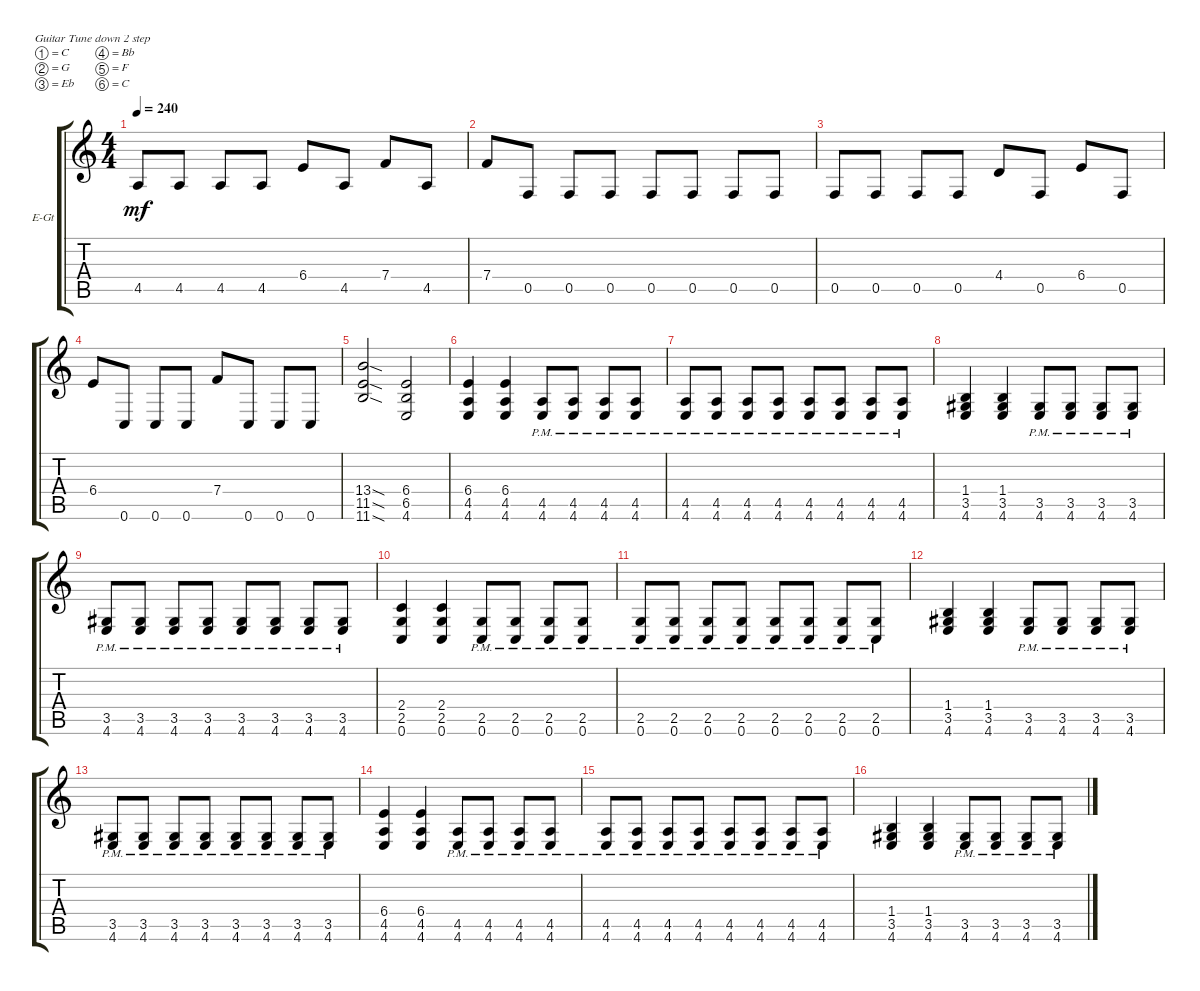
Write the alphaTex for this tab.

\defaultSystemsLayout 4
\bracketExtendMode groupsimilarinstruments
\firstSystemTrackNameOrientation horizontal
\otherSystemsTrackNameOrientation horizontal
\track ("Knight Rhythm" "E-Gt") {instrument overdrivenguitar}
\staff {score tabs}
\tuning (C4 G3 Eb3 Bb2 F2 C2)
\ts (4 4)
\tempo 240
\clef g2
\ks aminor
4.5.8{dy mf} 4.5.8 4.5.8 4.5.8 6.4.8 4.5.8 7.4.8 4.5.8 |
7.4.8 0.5.8 0.5.8 0.5.8 0.5.8 0.5.8 0.5.8 0.5.8 |
0.5.8 0.5.8 0.5.8 0.5.8 4.4.8 0.5.8 6.4.8 0.5.8 |
6.4.8 0.6.8 0.6.8 0.6.8 7.4.8 0.6.8 0.6.8 0.6.8 |
(13.4{sod} 11.5{sod} 11.6{sod}).2 (4.6 6.5 6.4).2 |
(4.6 4.5 6.4).4 (4.6 4.5 6.4).4 (4.6{pm} 4.5{pm}).8 (4.6{pm} 4.5{pm}).8 (4.6{pm} 4.5{pm}).8 (4.6{pm} 4.5{pm}).8 |
(4.6{pm} 4.5{pm}).8 (4.6{pm} 4.5{pm}).8 (4.6{pm} 4.5{pm}).8 (4.6{pm} 4.5{pm}).8 (4.6{pm} 4.5{pm}).8 (4.6{pm} 4.5{pm}).8 (4.6{pm} 4.5{pm}).8 (4.6{pm} 4.5{pm}).8 |
(4.6 3.5 1.4).4 (4.6 3.5 1.4).4 (4.6{pm} 3.5{pm}).8 (4.6{pm} 3.5{pm}).8 (4.6{pm} 3.5{pm}).8 (4.6{pm} 3.5{pm}).8 |
(4.6{pm} 3.5{pm}).8 (4.6{pm} 3.5{pm}).8 (4.6{pm} 3.5{pm}).8 (4.6{pm} 3.5{pm}).8 (4.6{pm} 3.5{pm}).8 (4.6{pm} 3.5{pm}).8 (4.6{pm} 3.5{pm}).8 (4.6{pm} 3.5{pm}).8 |
(0.6 2.5 2.4).4 (0.6 2.5 2.4).4 (0.6{pm} 2.5{pm}).8 (0.6{pm} 2.5{pm}).8 (0.6{pm} 2.5{pm}).8 (0.6{pm} 2.5{pm}).8 |
(0.6{pm} 2.5{pm}).8 (0.6{pm} 2.5{pm}).8 (0.6{pm} 2.5{pm}).8 (0.6{pm} 2.5{pm}).8 (0.6{pm} 2.5{pm}).8 (0.6{pm} 2.5{pm}).8 (0.6{pm} 2.5{pm}).8 (0.6{pm} 2.5{pm}).8 |
(4.6 3.5 1.4).4 (4.6 3.5 1.4).4 (4.6{pm} 3.5{pm}).8 (4.6{pm} 3.5{pm}).8 (4.6{pm} 3.5{pm}).8 (4.6{pm} 3.5{pm}).8 |
(4.6{pm} 3.5{pm}).8 (4.6{pm} 3.5{pm}).8 (4.6{pm} 3.5{pm}).8 (4.6{pm} 3.5{pm}).8 (4.6{pm} 3.5{pm}).8 (4.6{pm} 3.5{pm}).8 (4.6{pm} 3.5{pm}).8 (4.6{pm} 3.5{pm}).8 |
(4.6 4.5 6.4).4 (4.6 4.5 6.4).4 (4.6{pm} 4.5{pm}).8 (4.6{pm} 4.5{pm}).8 (4.6{pm} 4.5{pm}).8 (4.6{pm} 4.5{pm}).8 |
(4.6{pm} 4.5{pm}).8 (4.6{pm} 4.5{pm}).8 (4.6{pm} 4.5{pm}).8 (4.6{pm} 4.5{pm}).8 (4.6{pm} 4.5{pm}).8 (4.6{pm} 4.5{pm}).8 (4.6{pm} 4.5{pm}).8 (4.6{pm} 4.5{pm}).8 |
(4.6 3.5 1.4).4 (4.6 3.5 1.4).4 (4.6{pm} 3.5{pm}).8 (4.6{pm} 3.5{pm}).8 (4.6{pm} 3.5{pm}).8 (4.6{pm} 3.5{pm}).8
